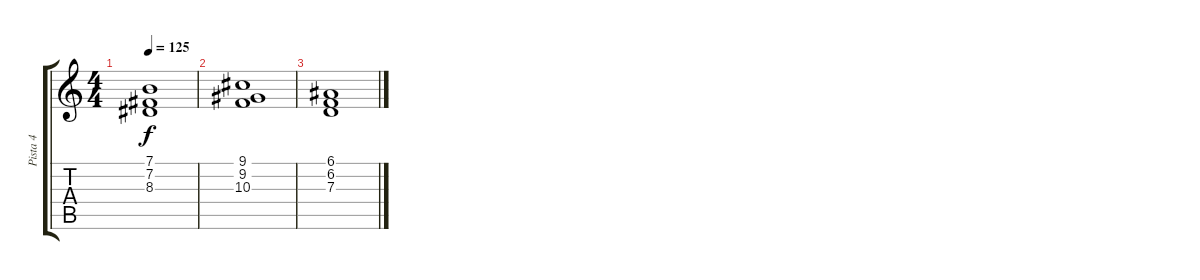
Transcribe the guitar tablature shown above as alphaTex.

\track ("Pista 4" "Pista 4") {instrument synthstrings1}
\staff {score tabs}
\tuning (E4 B3 G3 D3 A2 E2) {hide}
\ts (4 4)
\tempo 125
\clef g2
\ks c
(7.1 7.2 8.3).1{dy f} |
(9.1 9.2 10.3).1 |
(6.1 6.2 7.3).1
